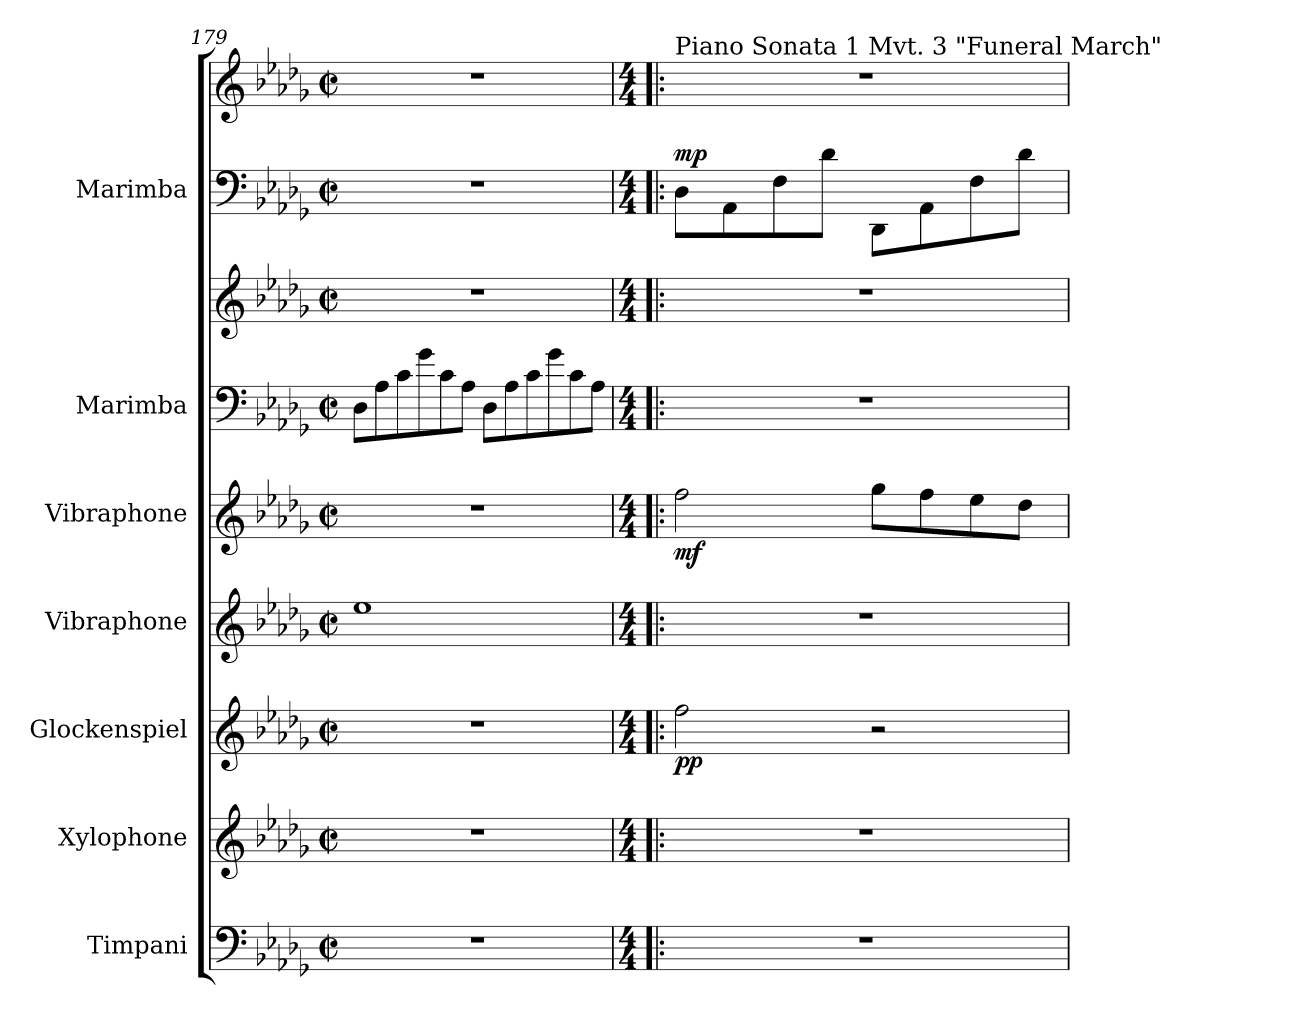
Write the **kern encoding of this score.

**kern	**kern	**kern	**dynam	**kern	**kern	**dynam	**kern	**kern	**kern	**kern	**dynam
*part7	*part6	*part5	*part5	*part4	*part3	*part3	*part2	*part2	*part1	*part1	*part1
*staff9	*staff8	*staff7	*staff7	*staff6	*staff5	*staff5	*staff4	*staff3	*staff2	*staff1	*staff1/2
*I"Timpani	*I"Xylophone	*I"Glockenspiel	*	*I"Vibraphone	*I"Vibraphone	*	*I"Marimba	*	*I"Marimba	*	*
*I'Timp.	*I'Xyl.	*I'Glk.	*	*I'Vib.	*I'Vib.	*	*I'Mrm.	*	*I'Mrm.	*	*
*clefF4	*clefG2	*clefG2	*	*clefG2	*clefG2	*	*clefF4	*clefG2	*clefF4	*clefG2	*
*	*ITrd-7c-12	*ITrd-14c-24	*	*	*	*	*	*	*	*	*
*k[b-e-a-d-g-]	*k[b-e-a-d-g-]	*k[b-e-a-d-g-]	*	*k[b-e-a-d-g-]	*k[b-e-a-d-g-]	*	*k[b-e-a-d-g-]	*k[b-e-a-d-g-]	*k[b-e-a-d-g-]	*k[b-e-a-d-g-]	*
*M2/2	*M2/2	*M2/2	*	*M2/2	*M2/2	*	*M2/2	*M2/2	*M2/2	*M2/2	*
*met(c|)	*met(c|)	*met(c|)	*	*met(c|)	*met(c|)	*	*met(c|)	*met(c|)	*met(c|)	*met(c|)	*
*	*	*	*	*	*	*	*Xtuplet	*	*	*	*
=179	=179	=179	=179	=179	=179	=179	=179	=179	=179	=179	=179
1r	1r	1r	.	1ee-	1r	.	12D-\L	1r	1r	1r	.
.	.	.	.	.	.	.	12A-\	.	.	.	.
.	.	.	.	.	.	.	12c\	.	.	.	.
.	.	.	.	.	.	.	12g-\	.	.	.	.
.	.	.	.	.	.	.	12c\	.	.	.	.
.	.	.	.	.	.	.	12A-\J	.	.	.	.
.	.	.	.	.	.	.	12D-\L	.	.	.	.
.	.	.	.	.	.	.	12A-\	.	.	.	.
.	.	.	.	.	.	.	12c\	.	.	.	.
.	.	.	.	.	.	.	12g-\	.	.	.	.
.	.	.	.	.	.	.	12c\	.	.	.	.
.	.	.	.	.	.	.	12A-\J	.	.	.	.
=180!|:	=180!|:	=180!|:	=180!|:	=180!|:	=180!|:	=180!|:	=180!|:	=180!|:	=180!|:	=180!|:	=180!|:
*M4/4	*M4/4	*M4/4	*	*M4/4	*M4/4	*	*M4/4	*M4/4	*M4/4	*M4/4	*
*	*	*	*	*	*	*	*	*	*	*MM48	*
!	!	!	!	!	!	!	!	!	!	!LO:TX:a:t=Piano Sonata 1 Mvt. 3 "Funeral March"	!
!	!	!	!LO:DY:b	!	!	!LO:DY:b	!	!	!	!	!LO:DY:a=2
1r	1r	2ffff\	pp	1r	2ff\	mf	1r	1r	8D-\L	1r	mp
.	.	.	.	.	.	.	.	.	8AA-\	.	.
.	.	.	.	.	.	.	.	.	8F\	.	.
.	.	.	.	.	.	.	.	.	8d-\J	.	.
.	.	2r	.	.	8gg-\L	.	.	.	8DD-\L	.	.
.	.	.	.	.	8ff\	.	.	.	8AA-\	.	.
.	.	.	.	.	8ee-\	.	.	.	8F\	.	.
.	.	.	.	.	8dd-\J	.	.	.	8d-\J	.	.
=	=	=	=	=	=	=	=	=	=	=	=
*-	*-	*-	*-	*-	*-	*-	*-	*-	*-	*-	*-
